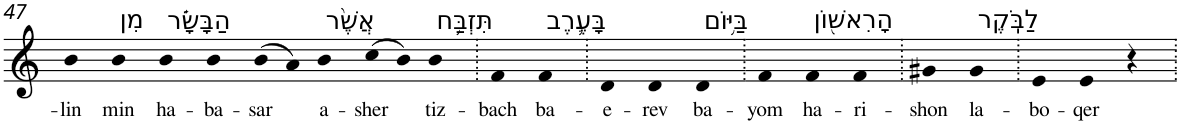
**kern	**text
*part1	*part1
*staff1	*staff1
*I"Piano	*
*I'Pno	*
!!LO:PB:g=z
*clefG2	*
*k[]	*
=47	=47
!	!LO:LY:b
4b	-lin
!LO:TX:a:t=מִן	!
!	!LO:LY:b
4b	min
!LO:TX:a:t=הַבָּשָׂ֗ר	!
!	!LO:LY:b
4b	ha-
!	!LO:LY:b
4b	-ba-
!	!LO:LY:b
(8b	-sar
8a)	.
!LO:TX:a:t=אֲשֶׁ֨ר	!
!	!LO:LY:b
4b	a-
!	!LO:LY:b
(8cc	-sher
8b)	.
!LO:TX:a:t=תִּזְבַּ֥ח	!
!	!LO:LY:b
4b	tiz-
=48.	=48.
!	!LO:LY:b
4f	-bach
!LO:TX:a:t=בָּעֶ֛רֶב	!
!	!LO:LY:b
4f	ba-
=49.	=49.
!	!LO:LY:b
4d	-e-
!	!LO:LY:b
4d	-rev
!LO:TX:a:t=בַּיּ֥וֹם	!
!	!LO:LY:b
4d	ba-
=50.	=50.
!	!LO:LY:b
4f	-yom
!LO:TX:a:t=הָרִאשׁ֖וֹן	!
!	!LO:LY:b
4f	ha-
!	!LO:LY:b
4f	-ri-
=51.	=51.
!	!LO:LY:b
4g#X	-shon
!LO:TX:a:t=לַבֹּֽקֶר	!
!	!LO:LY:b
4g#	la-
=52.	=52.
!	!LO:LY:b
4e	-bo-
!	!LO:LY:b
4e	-qer
4r	.
=.	=.
*-	*-
